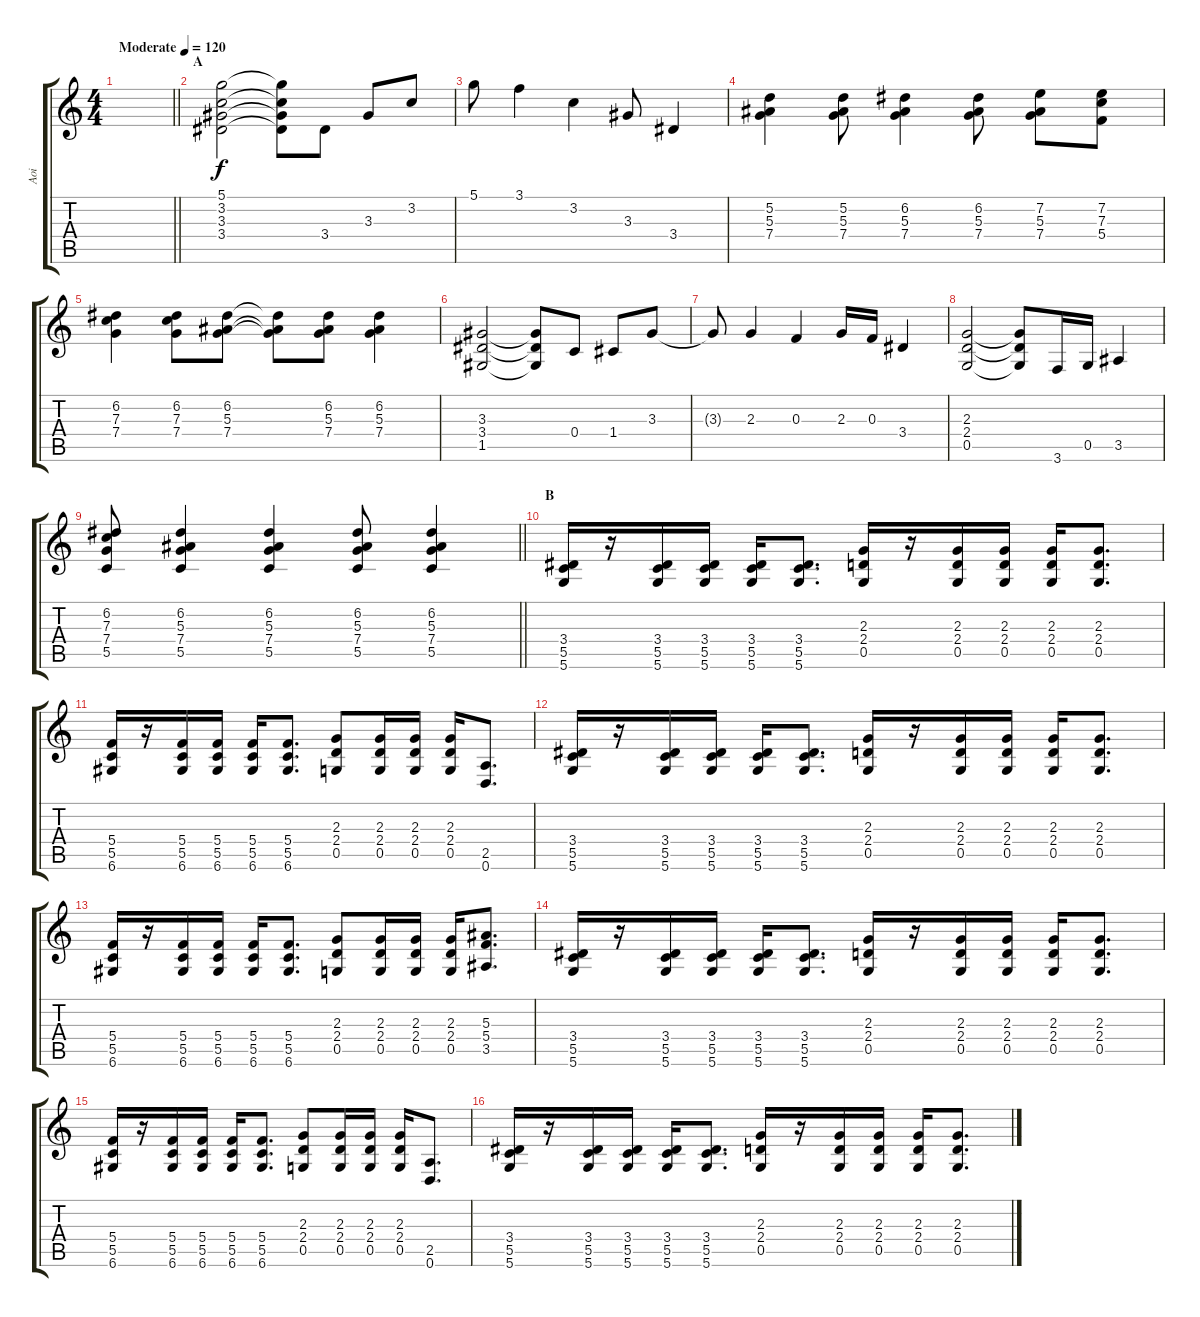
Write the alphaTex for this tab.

\track ("Aoi" "Aoi") {instrument distortionguitar}
\staff {score tabs}
\tuning (D4 A3 F3 C3 G2 D2) {hide}
\ts (4 4)
\tempo (120 "Moderate")
\clef g2
\barLineRight lightlight
\ks c
|
\section ("" "A")
(5.1 3.2 3.3 3.4).2 (5.1{t} 3.2{t} 3.3{t} 3.4{t}).8 3.4.8 3.3.8 3.2.8 |
5.1.8 3.1.4 3.2.4 3.3.8 3.4.4 |
(5.2 5.3 7.4).4 (5.2 5.3 7.4).8 (6.2 5.3 7.4).4 (6.2 5.3 7.4).8 (7.2 5.3 7.4).8 (7.2 7.3 5.4).8 |
(6.2 7.3 7.4).4 (6.2 7.3 7.4).8 (6.2 5.3 7.4).8 (6.2{t} 5.3{t} 7.4{t}).8 (6.2 5.3 7.4).8 (6.2 5.3 7.4).4 |
(3.3 3.4 1.5).2 (3.3{t} 3.4{t} 1.5{t}).8 0.4.8 1.4.8 3.3.8 |
3.3{t}.8 2.3.4 0.3.4 2.3.16 0.3.16 3.4.4 |
(2.3 2.4 0.5).2 (2.3{t} 2.4{t} 0.5{t}).8 3.6.16 0.5.16 3.5.4 |
\barLineRight lightlight
(6.2 7.3 7.4 5.5).8 (6.2 5.3 7.4 5.5).4 (6.2 5.3 7.4 5.5).4 (6.2 5.3 7.4 5.5).8 (6.2 5.3 7.4 5.5).4 |
\section ("" "B")
(3.4 5.5 5.6).16 r.16 (3.4 5.5 5.6).16 (3.4 5.5 5.6).16 (3.4 5.5 5.6).16 (3.4 5.5 5.6).8{d} (2.3 2.4 0.5).16 r.16 (2.3 2.4 0.5).16 (2.3 2.4 0.5).16 (2.3 2.4 0.5).16 (2.3 2.4 0.5).8{d} |
(5.4 5.5 6.6).16 r.16 (5.4 5.5 6.6).16 (5.4 5.5 6.6).16 (5.4 5.5 6.6).16 (5.4 5.5 6.6).8{d} (2.3 2.4 0.5).8 (2.3 2.4 0.5).16 (2.3 2.4 0.5).16 (2.3 2.4 0.5).16 (2.5 0.6).8{d} |
(3.4 5.5 5.6).16 r.16 (3.4 5.5 5.6).16 (3.4 5.5 5.6).16 (3.4 5.5 5.6).16 (3.4 5.5 5.6).8{d} (2.3 2.4 0.5).16 r.16 (2.3 2.4 0.5).16 (2.3 2.4 0.5).16 (2.3 2.4 0.5).16 (2.3 2.4 0.5).8{d} |
(5.4 5.5 6.6).16 r.16 (5.4 5.5 6.6).16 (5.4 5.5 6.6).16 (5.4 5.5 6.6).16 (5.4 5.5 6.6).8{d} (2.3 2.4 0.5).8 (2.3 2.4 0.5).16 (2.3 2.4 0.5).16 (2.3 2.4 0.5).16 (5.3 5.4 3.5).8{d} |
(3.4 5.5 5.6).16 r.16 (3.4 5.5 5.6).16 (3.4 5.5 5.6).16 (3.4 5.5 5.6).16 (3.4 5.5 5.6).8{d} (2.3 2.4 0.5).16 r.16 (2.3 2.4 0.5).16 (2.3 2.4 0.5).16 (2.3 2.4 0.5).16 (2.3 2.4 0.5).8{d} |
(5.4 5.5 6.6).16 r.16 (5.4 5.5 6.6).16 (5.4 5.5 6.6).16 (5.4 5.5 6.6).16 (5.4 5.5 6.6).8{d} (2.3 2.4 0.5).8 (2.3 2.4 0.5).16 (2.3 2.4 0.5).16 (2.3 2.4 0.5).16 (2.5 0.6).8{d} |
(3.4 5.5 5.6).16 r.16 (3.4 5.5 5.6).16 (3.4 5.5 5.6).16 (3.4 5.5 5.6).16 (3.4 5.5 5.6).8{d} (2.3 2.4 0.5).16 r.16 (2.3 2.4 0.5).16 (2.3 2.4 0.5).16 (2.3 2.4 0.5).16 (2.3 2.4 0.5).8{d}
